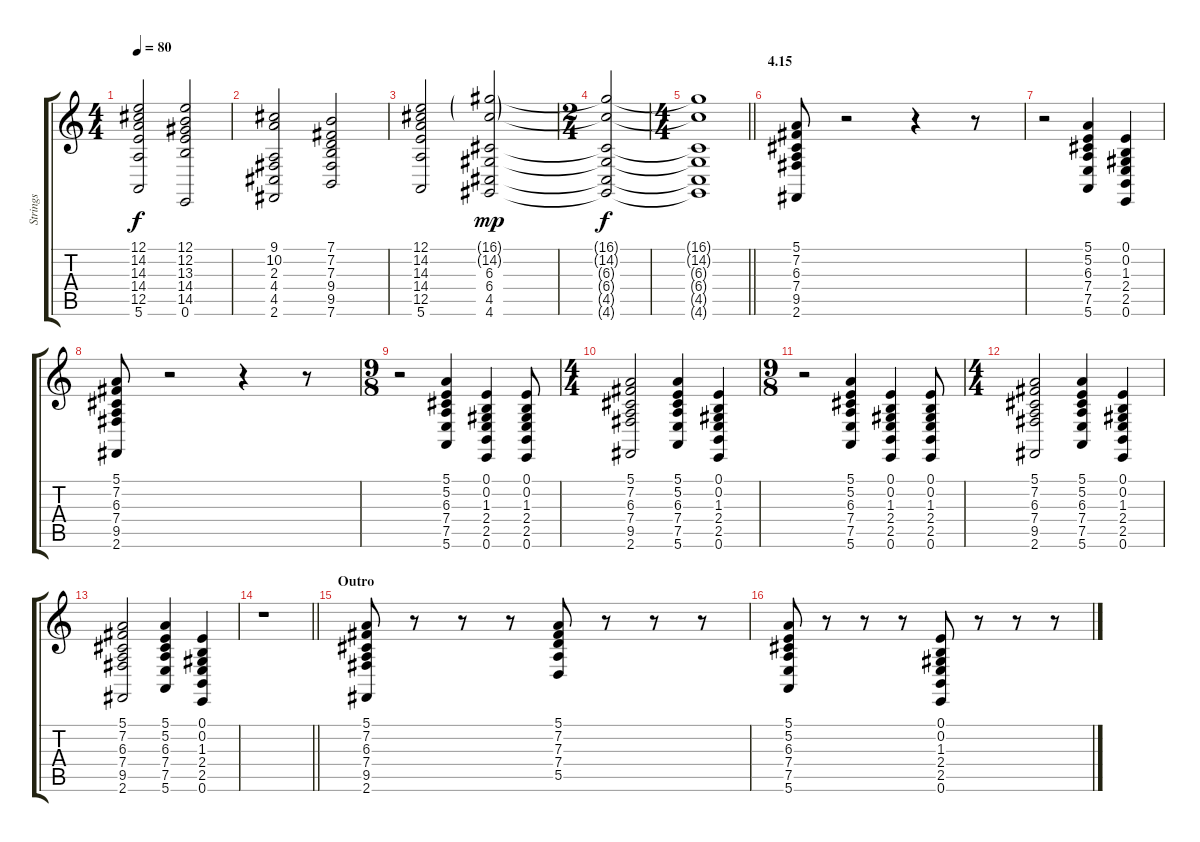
\track ("Strings" "Strings") {instrument synthstrings2}
\staff {score tabs}
\tuning (E4 B3 G3 D3 A2 E2) {hide}
\ts (4 4)
\tempo 80
\clef g2
\ks c
(12.1 14.2 14.3 14.4 12.5 5.6).2{dy f} (12.1 12.2 13.3 14.4 14.5 0.6).2 |
(9.1 10.2 2.3 4.4 4.5 2.6).2 (7.1 7.2 7.3 9.4 9.5 7.6).2 |
(12.1 14.2 14.3 14.4 12.5 5.6).2 (16.1{g} 14.2{g} 6.3 6.4 4.5 4.6).2{dy mp} |
\ts (2 4)
(16.1{t} 14.2{t} 6.3{t} 6.4{t} 4.5{t} 4.6{t}).2{dy f} |
\ts (4 4)
\barLineRight lightlight
(16.1{t} 14.2{t} 6.3{t} 6.4{t} 4.5{t} 4.6{t}).1 |
\section ("" "4.15")
(5.1 7.2 6.3 7.4 9.5 2.6).8 r.2 r.4 r.8 |
r.2 (5.1 5.2 6.3 7.4 7.5 5.6).4 (0.1 0.2 1.3 2.4 2.5 0.6).4 |
(5.1 7.2 6.3 7.4 9.5 2.6).8 r.2 r.4 r.8 |
\ts (9 8)
r.2 (5.1 5.2 6.3 7.4 7.5 5.6).4 (0.1 0.2 1.3 2.4 2.5 0.6).4 (0.1 0.2 1.3 2.4 2.5 0.6).8 |
\ts (4 4)
(5.1 7.2 6.3 7.4 9.5 2.6).2 (5.1 5.2 6.3 7.4 7.5 5.6).4 (0.1 0.2 1.3 2.4 2.5 0.6).4 |
\ts (9 8)
r.2 (5.1 5.2 6.3 7.4 7.5 5.6).4 (0.1 0.2 1.3 2.4 2.5 0.6).4 (0.1 0.2 1.3 2.4 2.5 0.6).8 |
\ts (4 4)
(5.1 7.2 6.3 7.4 9.5 2.6).2 (5.1 5.2 6.3 7.4 7.5 5.6).4 (0.1 0.2 1.3 2.4 2.5 0.6).4 |
(5.1 7.2 6.3 7.4 9.5 2.6).2 (5.1 5.2 6.3 7.4 7.5 5.6).4 (0.1 0.2 1.3 2.4 2.5 0.6).4 |
\barLineRight lightlight
r.1 |
\section ("" "Outro")
(5.1 7.2 6.3 7.4 9.5 2.6).8 r.8 r.8 r.8 (5.1 7.2 7.3 7.4 5.5).8 r.8 r.8 r.8 |
(5.1 5.2 6.3 7.4 7.5 5.6).8 r.8 r.8 r.8 (0.1 0.2 1.3 2.4 2.5 0.6).8 r.8 r.8 r.8
